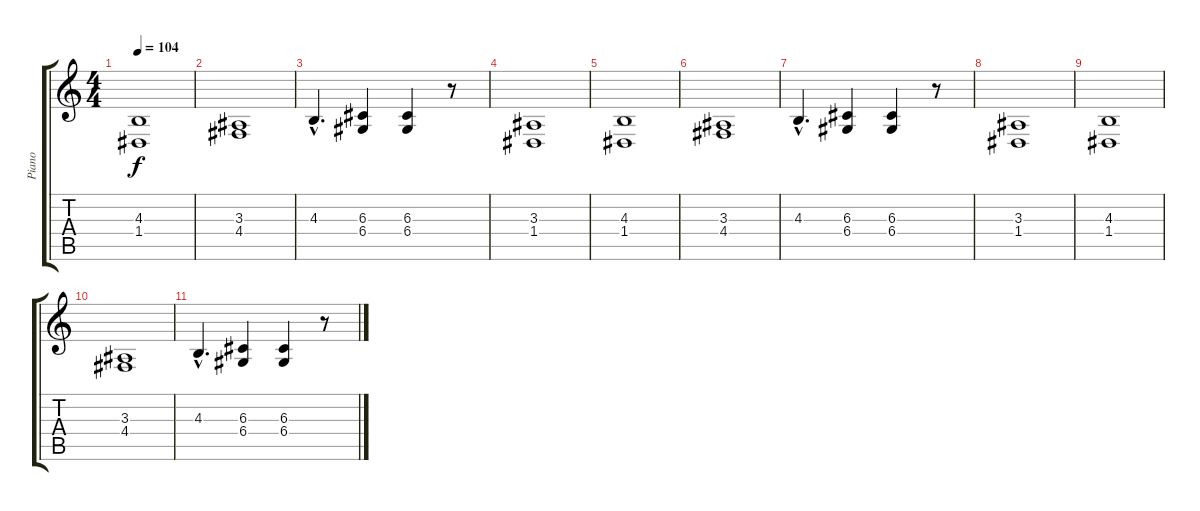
\track ("Piano" "Piano") {instrument acousticgrandpiano}
\staff {score tabs}
\tuning (E4 B3 G3 D3 A2 E2) {hide}
\ts (4 4)
\tempo 104
\clef g2
\ks c
(4.3 1.4).1{dy f} |
(3.3 4.4).1 |
4.3{hac}.4{d} (6.3 6.4).4 (6.3 6.4).4 r.8 |
(3.3 1.4).1 |
(4.3 1.4).1 |
(3.3 4.4).1 |
4.3{hac}.4{d} (6.3 6.4).4 (6.3 6.4).4 r.8 |
(3.3 1.4).1 |
(4.3 1.4).1 |
(3.3 4.4).1 |
4.3{hac}.4{d} (6.3 6.4).4 (6.3 6.4).4 r.8
